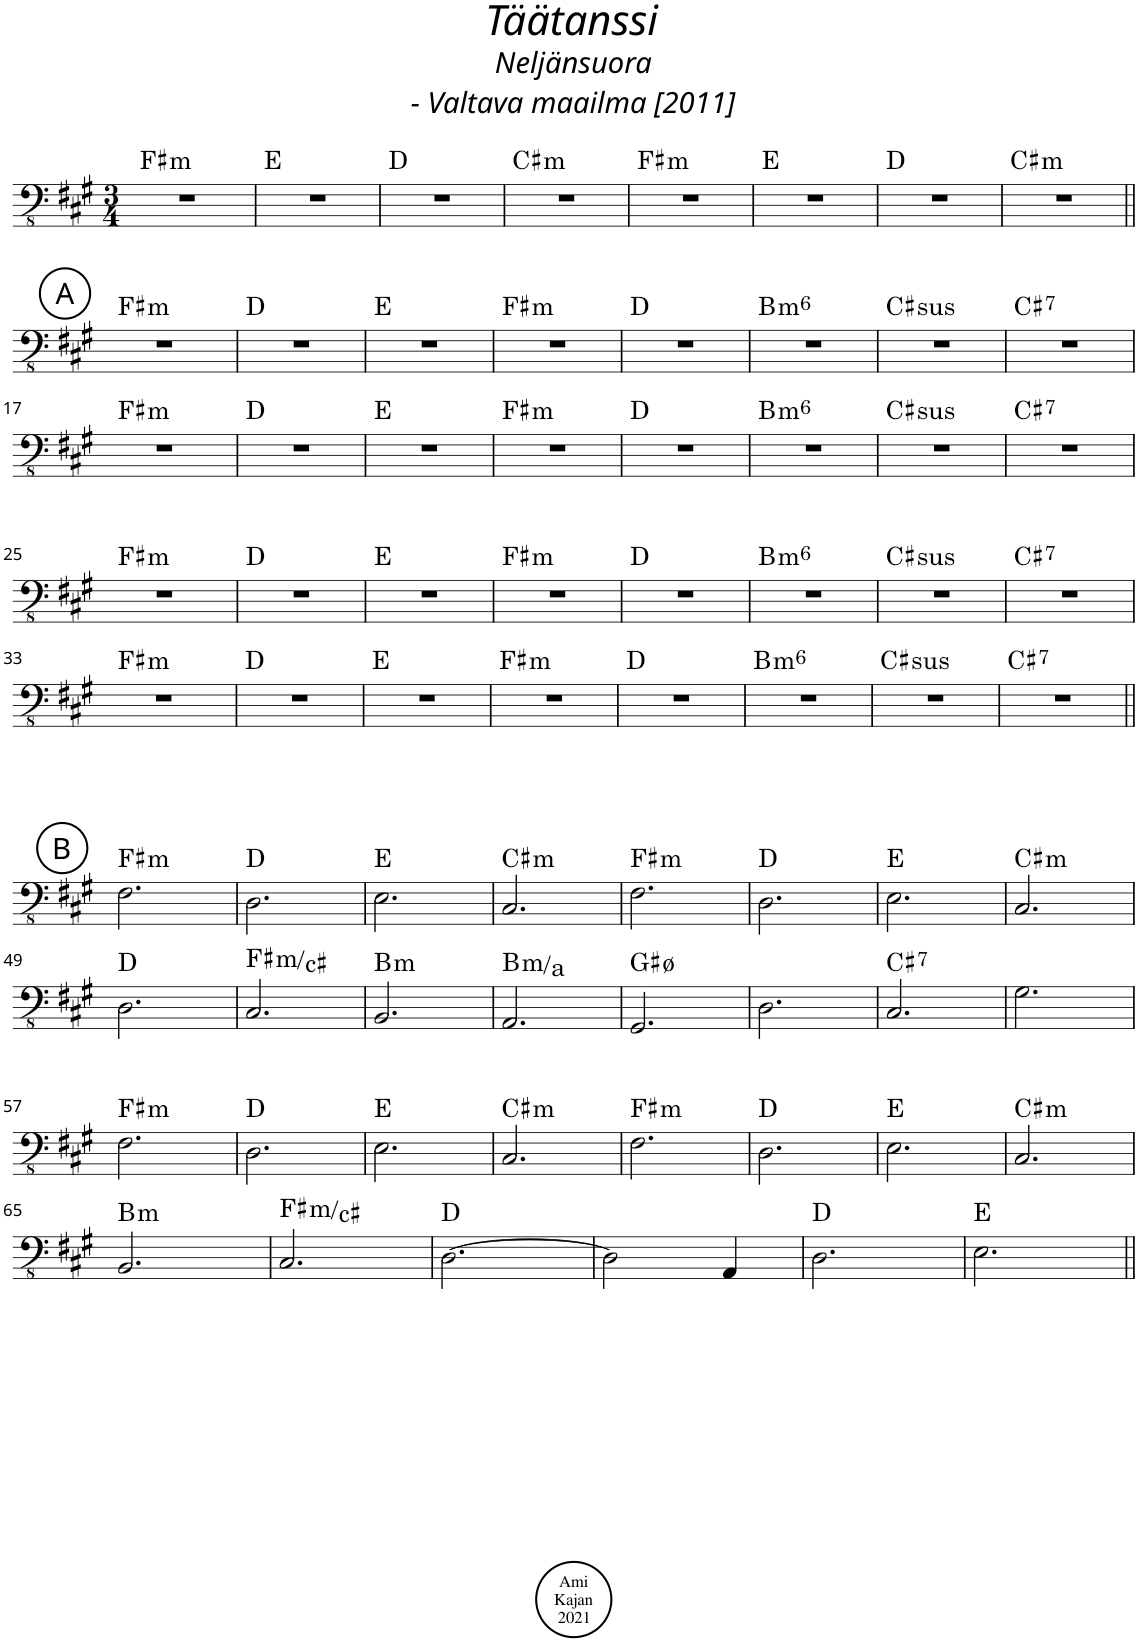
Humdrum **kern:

**kern	**harte
*part1	*part1
*staff1	*
*I"Acoustic Bass	*
*I'Bass	*
*clefFv4	*
*k[f#c#g#]	*
*M3/4	*
=1	=1
!	!LO:H:kt=m
2.r	F#:min
=2	=2
2.r	E:maj
=3	=3
2.r	D:maj
=4	=4
!	!LO:H:kt=m
2.r	C#:min
=5	=5
!	!LO:H:kt=m
2.r	F#:min
=6	=6
2.r	E:maj
=7	=7
2.r	D:maj
=8	=8
!	!LO:H:kt=m
2.r	C#:min
!!LO:LB:g=z
!!LO:REH:place=s1:a:cj:enc=circle:fs=14:t=A
=9||	=9||
!	!LO:H:kt=m
2.r	F#:min
=10	=10
2.r	D:maj
=11	=11
2.r	E:maj
=12	=12
!	!LO:H:kt=m
2.r	F#:min
=13	=13
2.r	D:maj
=14	=14
!	!LO:H:kt=m6
2.r	B:min6
=15	=15
!	!LO:H:kt=sus
2.r	C#:sus4
=16	=16
!	!LO:H:kt=7
2.r	C#:7
!!LO:LB:g=z
=17	=17
!	!LO:H:kt=m
2.r	F#:min
=18	=18
2.r	D:maj
=19	=19
2.r	E:maj
=20	=20
!	!LO:H:kt=m
2.r	F#:min
=21	=21
2.r	D:maj
=22	=22
!	!LO:H:kt=m6
2.r	B:min6
=23	=23
!	!LO:H:kt=sus
2.r	C#:sus4
=24	=24
!	!LO:H:kt=7
2.r	C#:7
!!LO:LB:g=z
=25	=25
!	!LO:H:kt=m
2.r	F#:min
=26	=26
2.r	D:maj
=27	=27
2.r	E:maj
=28	=28
!	!LO:H:kt=m
2.r	F#:min
=29	=29
2.r	D:maj
=30	=30
!	!LO:H:kt=m6
2.r	B:min6
=31	=31
!	!LO:H:kt=sus
2.r	C#:sus4
=32	=32
!	!LO:H:kt=7
2.r	C#:7
!!LO:LB:g=z
=33	=33
!	!LO:H:kt=m
2.r	F#:min
=34	=34
2.r	D:maj
=35	=35
2.r	E:maj
=36	=36
!	!LO:H:kt=m
2.r	F#:min
=37	=37
2.r	D:maj
=38	=38
!	!LO:H:kt=m6
2.r	B:min6
=39	=39
!	!LO:H:kt=sus
2.r	C#:sus4
=40	=40
!	!LO:H:kt=7
2.r	C#:7
!!LO:LB:g=z
!!LO:REH:place=s1:a:cj:enc=circle:fs=14:t=B
=41||	=41||
!	!LO:H:kt=m
2.FF#\	F#:min
=42	=42
2.DD\	D:maj
=43	=43
2.EE\	E:maj
=44	=44
!	!LO:H:kt=m
2.CC#/	C#:min
=45	=45
!	!LO:H:kt=m
2.FF#\	F#:min
=46	=46
2.DD\	D:maj
=47	=47
2.EE\	E:maj
=48	=48
!	!LO:H:kt=m
2.CC#/	C#:min
!!LO:LB:g=z
=49	=49
2.DD\	D:maj
=50	=50
!	!LO:H:kt=m
2.CC#/	F#:min/5
=51	=51
!	!LO:H:kt=m
2.BBB/	B:min
=52	=52
!	!LO:H:kt=m
2.AAA/	B:min/b7
=53	=53
2.GGG#/	G#:hdim7
=54	=54
2.DD\	.
=55	=55
!	!LO:H:kt=7
2.CC#/	C#:7
=56	=56
2.GG#\	.
!!LO:LB:g=z
=57	=57
!	!LO:H:kt=m
2.FF#\	F#:min
=58	=58
2.DD\	D:maj
=59	=59
2.EE\	E:maj
=60	=60
!	!LO:H:kt=m
2.CC#/	C#:min
=61	=61
!	!LO:H:kt=m
2.FF#\	F#:min
=62	=62
2.DD\	D:maj
=63	=63
2.EE\	E:maj
=64	=64
!	!LO:H:kt=m
2.CC#/	C#:min
!!LO:LB:g=z
=65	=65
!	!LO:H:kt=m
2.BBB/	B:min
=66	=66
!	!LO:H:kt=m
2.CC#/	F#:min/5
=67	=67
[2.DD\	D:maj
=68	=68
2DD\]	.
4AAA/	.
=69	=69
2.DD\	D:maj
=70	=70
2.EE\	E:maj
=||	=||
*-	*-
